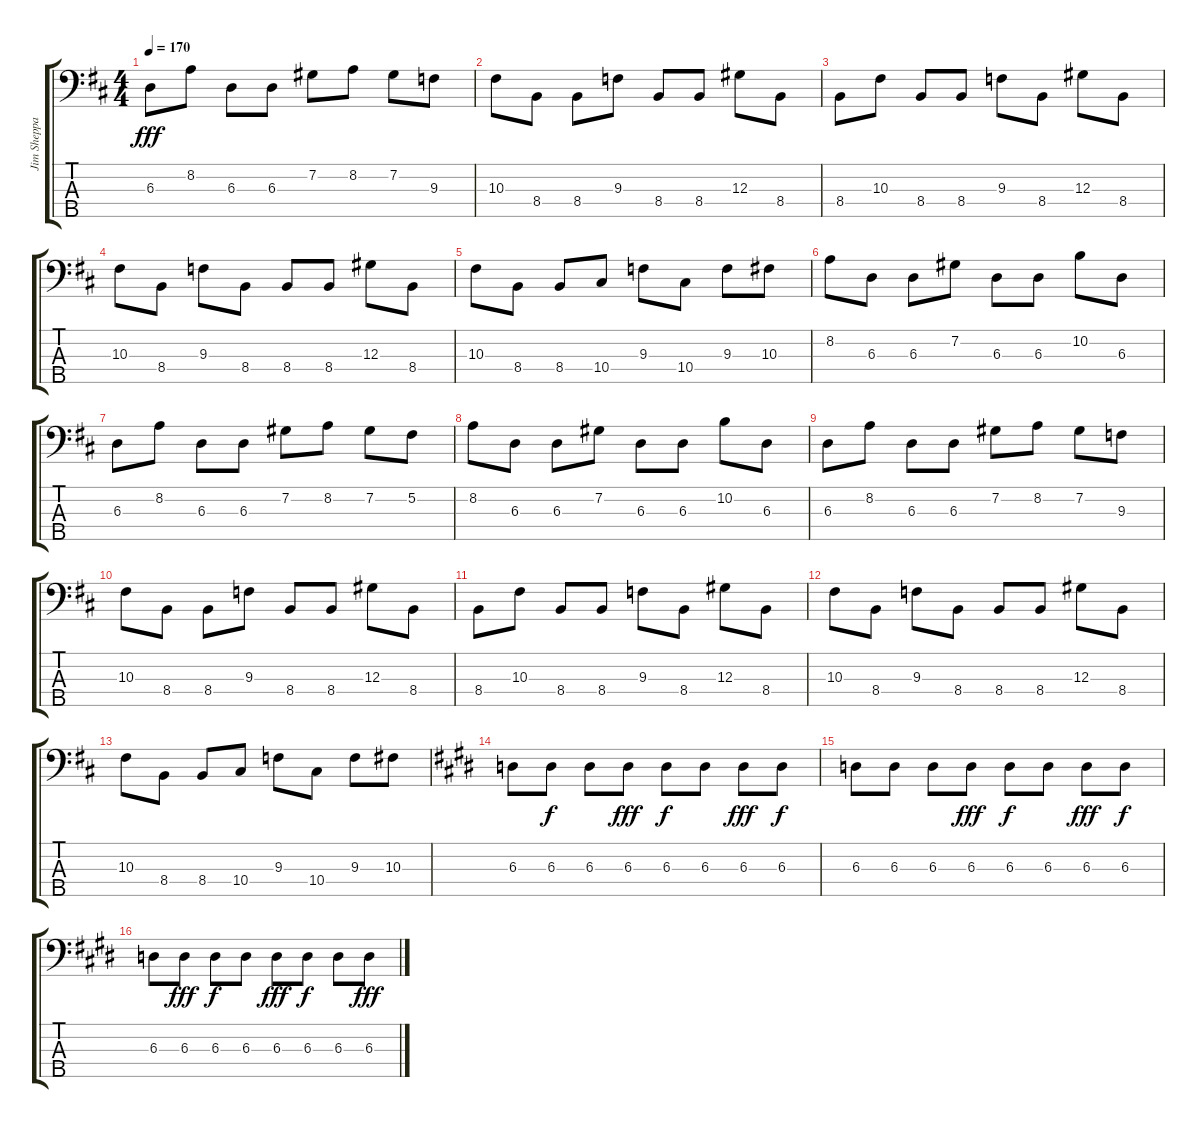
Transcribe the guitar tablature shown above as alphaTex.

\track ("Jim Sheppard" "Jim Sheppa") {instrument electricbasspick}
\staff {score tabs}
\tuning (Gb2 Db2 Ab1 Eb1 Bb0) {hide}
\ts (4 4)
\tempo 170
\clef f4
\ks d
6.3.8{dy fff} 8.2.8 6.3.8 6.3.8 7.2.8 8.2.8 7.2.8 9.3.8 |
10.3.8 8.4.8 8.4.8 9.3.8 8.4.8 8.4.8 12.3.8 8.4.8 |
8.4.8 10.3.8 8.4.8 8.4.8 9.3.8 8.4.8 12.3.8 8.4.8 |
10.3.8 8.4.8 9.3.8 8.4.8 8.4.8 8.4.8 12.3.8 8.4.8 |
10.3.8 8.4.8 8.4.8 10.4.8 9.3.8 10.4.8 9.3.8 10.3.8 |
8.2.8 6.3.8 6.3.8 7.2.8 6.3.8 6.3.8 10.2.8 6.3.8 |
6.3.8 8.2.8 6.3.8 6.3.8 7.2.8 8.2.8 7.2.8 5.2.8 |
8.2.8 6.3.8 6.3.8 7.2.8 6.3.8 6.3.8 10.2.8 6.3.8 |
6.3.8 8.2.8 6.3.8 6.3.8 7.2.8 8.2.8 7.2.8 9.3.8 |
10.3.8 8.4.8 8.4.8 9.3.8 8.4.8 8.4.8 12.3.8 8.4.8 |
8.4.8 10.3.8 8.4.8 8.4.8 9.3.8 8.4.8 12.3.8 8.4.8 |
10.3.8 8.4.8 9.3.8 8.4.8 8.4.8 8.4.8 12.3.8 8.4.8 |
10.3.8 8.4.8 8.4.8 10.4.8 9.3.8 10.4.8 9.3.8 10.3.8 |
\ks e
6.3.8 6.3.8{dy f} 6.3.8 6.3.8{dy fff} 6.3.8{dy f} 6.3.8 6.3.8{dy fff} 6.3.8{dy f} |
6.3.8 6.3.8 6.3.8 6.3.8{dy fff} 6.3.8{dy f} 6.3.8 6.3.8{dy fff} 6.3.8{dy f} |
6.3.8 6.3.8{dy fff} 6.3.8{dy f} 6.3.8 6.3.8{dy fff} 6.3.8{dy f} 6.3.8 6.3.8{dy fff}
